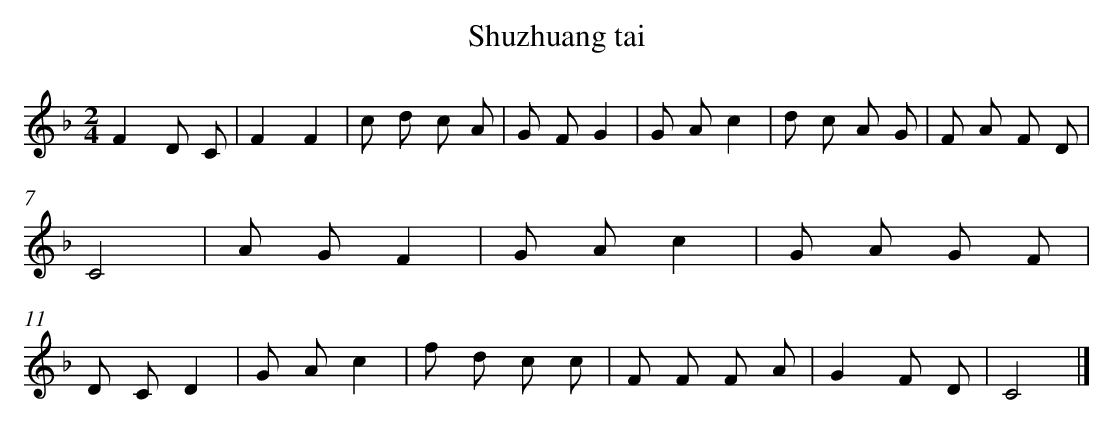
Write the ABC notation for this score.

X:1
T: Shuzhuang tai
L: 1/8
M: 2/4
K: F
F2D C [I:setbarnb 1]|
F2F2 |
c d c A |
G FG2 |
G Ac2 |
d c A G |
F A F D |
C4 |
A GF2 |
G Ac2 |
G A G F |
D CD2 |
G Ac2 |
f d c c |
F F F A |
G2F D |
C4 |]
